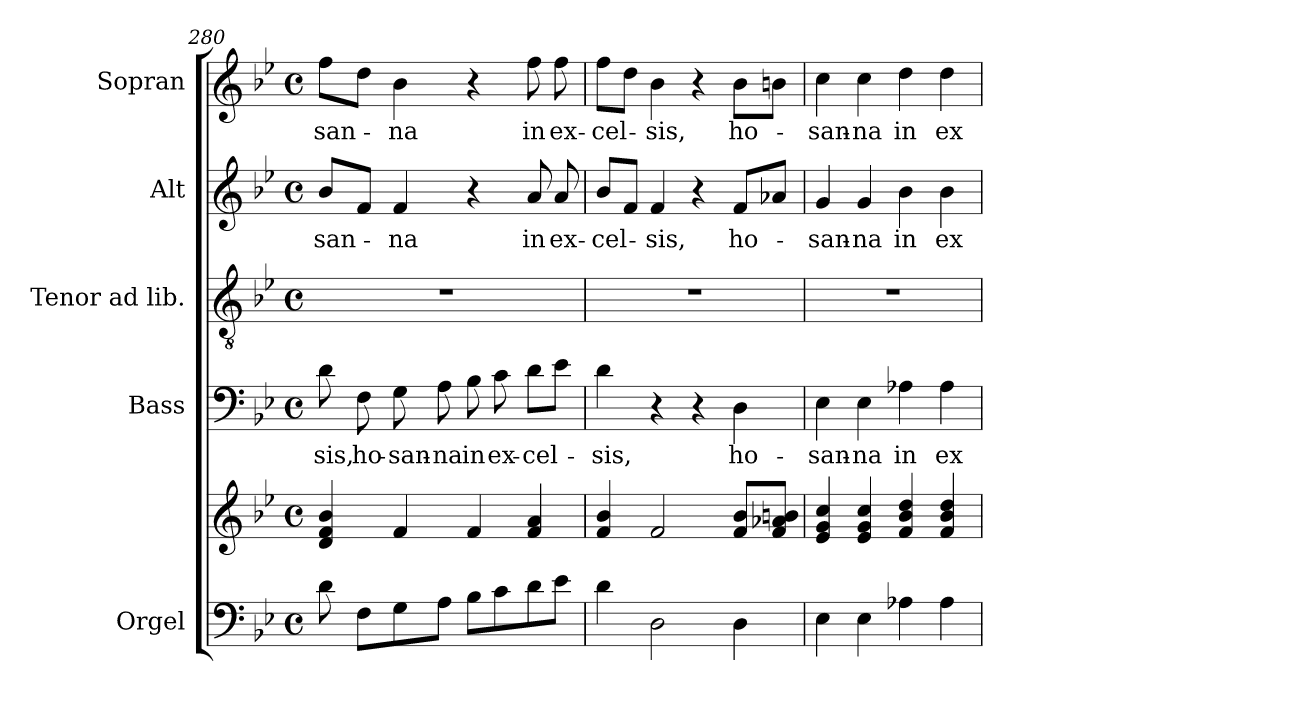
**kern	**kern	**kern	**text	**kern	**kern	**text	**kern	**text
*part5	*part5	*part4	*part4	*part3	*part2	*part2	*part1	*part1
*staff6	*staff5	*staff4	*staff4	*staff3	*staff2	*staff2	*staff1	*staff1
*I"Orgel	*	*I"Bass	*	*I"Tenor ad lib.	*I"Alt	*	*I"Sopran	*
*	*	*I'B.	*	*I'T.	*I'A.	*	*I'S.	*
*clefF4	*clefG2	*clefF4	*	*clefGv2	*clefG2	*	*clefG2	*
*k[b-e-]	*k[b-e-]	*k[b-e-]	*	*k[b-e-]	*k[b-e-]	*	*k[b-e-]	*
*B-:	*B-:	*B-:	*	*B-:	*B-:	*	*B-:	*
*M4/4	*M4/4	*M4/4	*	*M4/4	*M4/4	*	*M4/4	*
*met(c)	*met(c)	*met(c)	*	*met(c)	*met(c)	*	*met(c)	*
=280	=280	=280	=280	=280	=280	=280	=280	=280
!	!	!	!LO:LY:b	!	!	!LO:LY:b	!	!LO:LY:b
8d\	4d/ 4f/ 4b-/	8d\	-sis,	1r	8b-/L	-san-	8ff\L	-san-
!	!	!	!LO:LY:b	!	!	!	!	!
8F\L	.	8F\	ho-	.	8f/J	.	8dd\J	.
!	!	!	!LO:LY:b	!	!	!LO:LY:b	!	!LO:LY:b
8G\	4f/	8G\	-san-	.	4f/	-na	4b-\	-na
!	!	!	!LO:LY:b	!	!	!	!	!
8A\J	.	8A\	-na	.	.	.	.	.
!	!	!	!LO:LY:b	!	!	!	!	!
8B-\L	4f/	8B-\	in	.	4r	.	4r	.
!	!	!	!LO:LY:b	!	!	!	!	!
8c\	.	8c\	ex-	.	.	.	.	.
!	!	!	!LO:LY:b	!	!	!LO:LY:b	!	!LO:LY:b
8d\	4f/ 4a/	8d\L	-cel-	.	8a/	in	8ff\	in
!	!	!	!	!	!	!LO:LY:b	!	!LO:LY:b
8e-\J	.	8e-\J	.	.	8a/	ex-	8ff\	ex-
!!LO:PB:g=z
=281	=281	=281	=281	=281	=281	=281	=281	=281
!	!	!	!LO:LY:b	!	!	!LO:LY:b	!	!LO:LY:b
4d\	4f/ 4b-/	4d\	-sis,	1r	8b-/L	-cel-	8ff\L	-cel-
.	.	.	.	.	8f/J	.	8dd\J	.
!	!	!	!	!	!	!LO:LY:b	!	!LO:LY:b
2D\	2f/	4r	.	.	4f/	-sis,	4b-\	-sis,
.	.	4r	.	.	4r	.	4r	.
!	!	!	!LO:LY:b	!	!	!LO:LY:b	!	!LO:LY:b
4D\	8f/ 8b-/L	4D\	ho-	.	8f/L	ho-	8b-\L	ho-
.	8f/ 8a-X/ 8bn/J	.	.	.	8a-X/J	.	8bn\J	.
=282	=282	=282	=282	=282	=282	=282	=282	=282
!	!	!	!LO:LY:b	!	!	!LO:LY:b	!	!LO:LY:b
4E-\	4e-/ 4g/ 4cc/	4E-\	-san-	1r	4g/	-san-	4cc\	-san-
!	!	!	!LO:LY:b	!	!	!LO:LY:b	!	!LO:LY:b
4E-\	4e-/ 4g/ 4cc/	4E-\	-na	.	4g/	-na	4cc\	-na
!	!	!	!LO:LY:b	!	!	!LO:LY:b	!	!LO:LY:b
4A-X\	4f/ 4b-/ 4dd/	4A-X\	in	.	4b-\	in	4dd\	in
!	!	!	!LO:LY:b	!	!	!LO:LY:b	!	!LO:LY:b
4A-\	4f/ 4b-/ 4dd/	4A-\	ex-	.	4b-\	ex-	4dd\	ex-
=	=	=	=	=	=	=	=	=
*-	*-	*-	*-	*-	*-	*-	*-	*-
